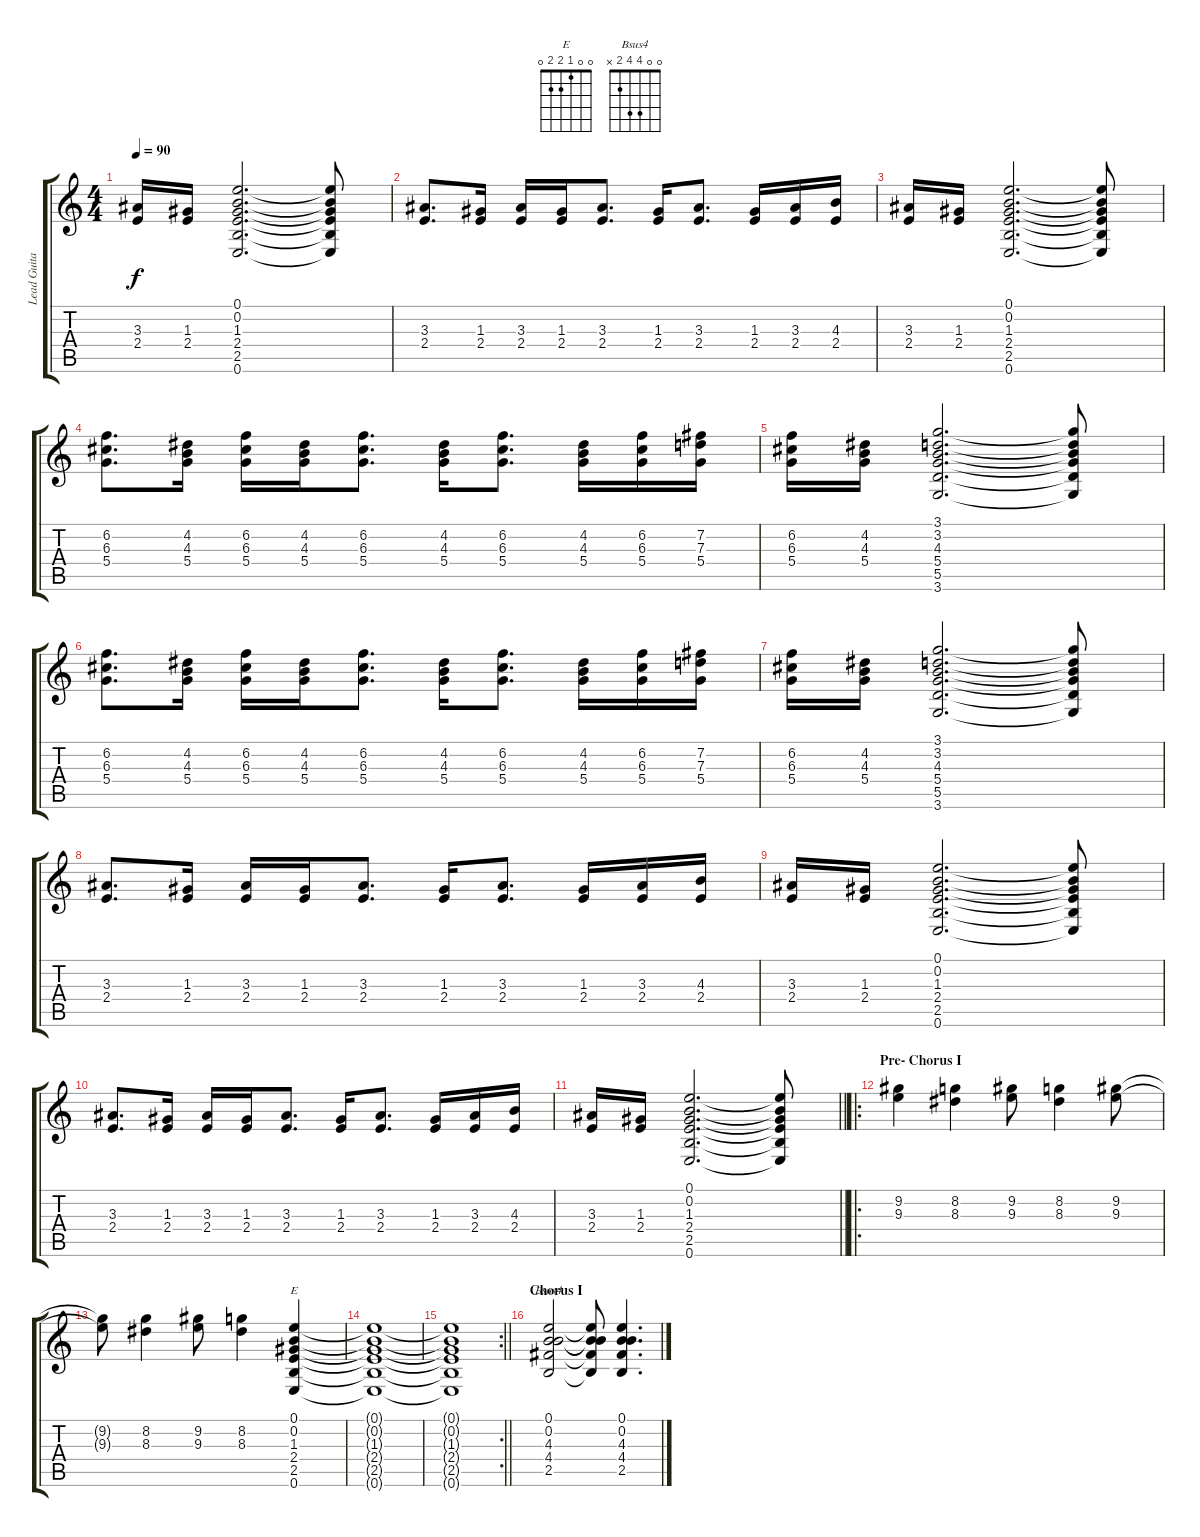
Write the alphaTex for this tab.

\track ("Lead Guitar" "Lead Guita") {instrument overdrivenguitar}
\staff {score tabs}
\tuning (E4 B3 G3 D3 A2 E2) {hide}
\chord ("E" 0 0 1 2 2 0)
\chord ("Bsus4" 0 0 4 4 2 x)
\ts (4 4)
\tempo 90
\clef g2
\ks c
(3.3 2.4).16{dy f} (1.3 2.4).16 (0.1 0.2 1.3 2.4 2.5 0.6).2{d} (0.1{t} 0.2{t} 1.3{t} 2.4{t} 2.5{t} 0.6{t}).8 |
(3.3 2.4).8{d} (1.3 2.4).16 (3.3 2.4).16 (1.3 2.4).16 (3.3 2.4).8{d} (1.3 2.4).16 (3.3 2.4).8{d} (1.3 2.4).16 (3.3 2.4).16 (4.3 2.4).16 |
(3.3 2.4).16 (1.3 2.4).16 (0.1 0.2 1.3 2.4 2.5 0.6).2{d} (0.1{t} 0.2{t} 1.3{t} 2.4{t} 2.5{t} 0.6{t}).8 |
(6.2 6.3 5.4).8{d} (4.2 4.3 5.4).16 (6.2 6.3 5.4).16 (4.2 4.3 5.4).16 (6.2 6.3 5.4).8{d} (4.2 4.3 5.4).16 (6.2 6.3 5.4).8{d} (4.2 4.3 5.4).16 (6.2 6.3 5.4).16 (7.2 7.3 5.4).16 |
(6.2 6.3 5.4).16 (4.2 4.3 5.4).16 (3.1 3.2 4.3 5.4 5.5 3.6).2{d} (3.1{t} 3.2{t} 4.3{t} 5.4{t} 5.5{t} 3.6{t}).8 |
(6.2 6.3 5.4).8{d} (4.2 4.3 5.4).16 (6.2 6.3 5.4).16 (4.2 4.3 5.4).16 (6.2 6.3 5.4).8{d} (4.2 4.3 5.4).16 (6.2 6.3 5.4).8{d} (4.2 4.3 5.4).16 (6.2 6.3 5.4).16 (7.2 7.3 5.4).16 |
(6.2 6.3 5.4).16 (4.2 4.3 5.4).16 (3.1 3.2 4.3 5.4 5.5 3.6).2{d} (3.1{t} 3.2{t} 4.3{t} 5.4{t} 5.5{t} 3.6{t}).8 |
(3.3 2.4).8{d} (1.3 2.4).16 (3.3 2.4).16 (1.3 2.4).16 (3.3 2.4).8{d} (1.3 2.4).16 (3.3 2.4).8{d} (1.3 2.4).16 (3.3 2.4).16 (4.3 2.4).16 |
(3.3 2.4).16 (1.3 2.4).16 (0.1 0.2 1.3 2.4 2.5 0.6).2{d} (0.1{t} 0.2{t} 1.3{t} 2.4{t} 2.5{t} 0.6{t}).8 |
(3.3 2.4).8{d} (1.3 2.4).16 (3.3 2.4).16 (1.3 2.4).16 (3.3 2.4).8{d} (1.3 2.4).16 (3.3 2.4).8{d} (1.3 2.4).16 (3.3 2.4).16 (4.3 2.4).16 |
\barLineRight lightlight
(3.3 2.4).16 (1.3 2.4).16 (0.1 0.2 1.3 2.4 2.5 0.6).2{d} (0.1{t} 0.2{t} 1.3{t} 2.4{t} 2.5{t} 0.6{t}).8 |
\ro
\section ("" "Pre- Chorus I")
(9.2 9.3).4 (8.2 8.3).4 (9.2 9.3).8 (8.2 8.3).4 (9.2 9.3).8 |
(9.2{t} 9.3{t}).8 (8.2 8.3).4 (9.2 9.3).8 (8.2 8.3).4 (0.1 0.2 1.3 2.4 2.5 0.6).4{ch "E"} |
(0.1{t} 0.2{t} 1.3{t} 2.4{t} 2.5{t} 0.6{t}).1 |
\rc 2
\barLineRight lightlight
(0.1{t} 0.2{t} 1.3{t} 2.4{t} 2.5{t} 0.6{t}).1 |
\section ("" "Chorus I")
(0.1 0.2 4.3 4.4 2.5).2{ch "Bsus4"} (0.1{t} 0.2{t} 4.3{t} 4.4{t} 2.5{t}).8 (0.1 0.2 4.3 4.4 2.5).4{d}
